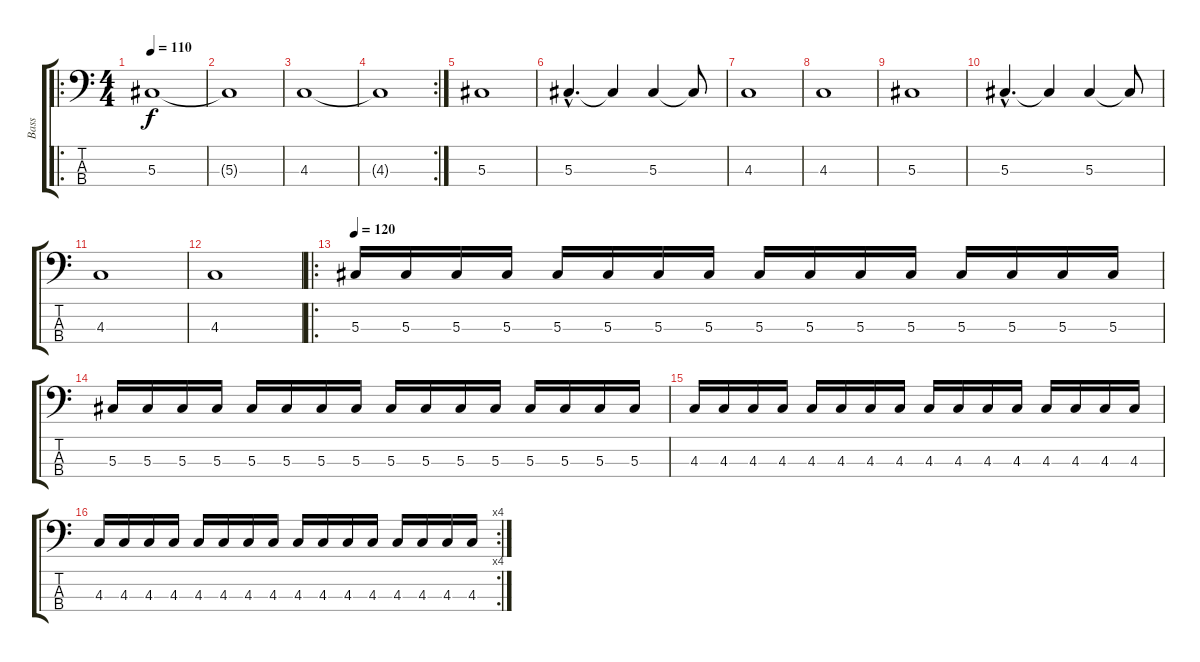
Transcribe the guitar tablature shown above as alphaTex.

\track ("Bass" "Bass") {instrument electricbasspick}
\staff {score tabs}
\tuning (Gb2 Db2 Ab1 Eb1) {hide}
\ro
\ts (4 4)
\tempo 110
\clef f4
\ks c
5.3.1{dy f} |
5.3{t}.1 |
4.3.1 |
\rc 2
4.3{t}.1 |
5.3.1 |
5.3{hac}.4{d} 5.3{t}.4 5.3.4 5.3{t}.8 |
4.3.1 |
4.3.1 |
5.3.1 |
5.3{hac}.4{d} 5.3{t}.4 5.3.4 5.3{t}.8 |
4.3.1 |
4.3.1 |
\ro
\tempo 120
5.3.16 5.3.16 5.3.16 5.3.16 5.3.16 5.3.16 5.3.16 5.3.16 5.3.16 5.3.16 5.3.16 5.3.16 5.3.16 5.3.16 5.3.16 5.3.16 |
5.3.16 5.3.16 5.3.16 5.3.16 5.3.16 5.3.16 5.3.16 5.3.16 5.3.16 5.3.16 5.3.16 5.3.16 5.3.16 5.3.16 5.3.16 5.3.16 |
4.3.16 4.3.16 4.3.16 4.3.16 4.3.16 4.3.16 4.3.16 4.3.16 4.3.16 4.3.16 4.3.16 4.3.16 4.3.16 4.3.16 4.3.16 4.3.16 |
\rc 4
4.3.16 4.3.16 4.3.16 4.3.16 4.3.16 4.3.16 4.3.16 4.3.16 4.3.16 4.3.16 4.3.16 4.3.16 4.3.16 4.3.16 4.3.16 4.3.16
